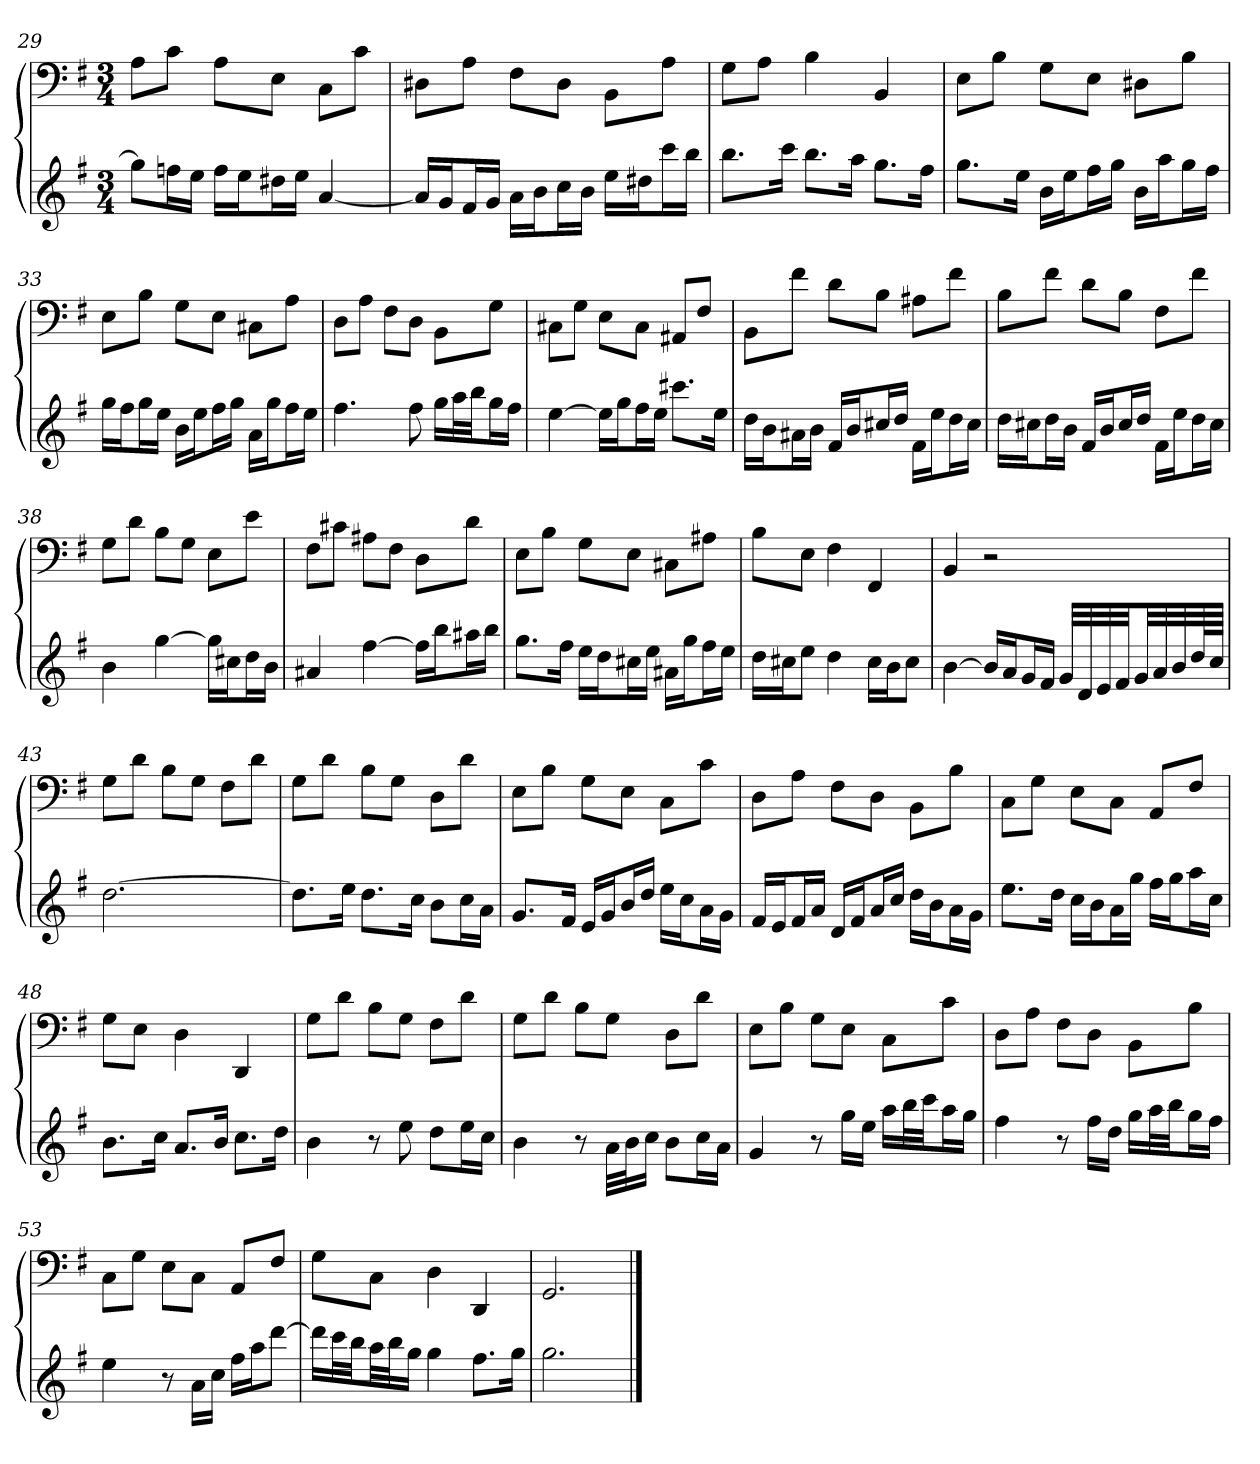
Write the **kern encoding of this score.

**kern	**kern
*part1	*part1
*staff2	*staff1
*k[f#]	*k[f#]
*G:	*G:
*M3/4	*M3/4
=29	=29
8ggL]	8AL
16ffnL	8cJ
16eeJJ	.
16ffLL	8AL
16eeJ	.
16dd#XL	8EJ
16eeJJ	.
[4a	8CL
.	8cJ
=30	=30
16aLL]	8D#XL
16gJ	.
16f#L	8AJ
16gJJ	.
16aLL	8F#L
16bJ	.
16ccL	8D#J
16bJJ	.
16eeLL	8BBL
16dd#XJ	.
16cccL	8AJ
16bbJJ	.
=31	=31
8.bbL	8GL
.	8AJ
16cccJk	.
8.bbL	4B
16aaJk	.
8.ggL	4BB
16ff#Jk	.
=32	=32
8.ggL	8EL
.	8BJ
16eeJk	.
16bLL	8GL
16eeJ	.
16ff#L	8EJ
16ggJJ	.
16bLL	8D#XL
16aaJ	.
16ggL	8BJ
16ff#JJ	.
=33	=33
16ggLL	8EL
16ff#J	.
16ggL	8BJ
16eeJJ	.
16bLL	8GL
16eeJ	.
16ff#L	8EJ
16ggJJ	.
16aLL	8C#XL
16ggJ	.
16ff#L	8AJ
16eeJJ	.
=34	=34
4.ff#	8DL
.	8AJ
.	8F#L
8ff#	8DJ
16ggLL	8BBL
32aaL	.
32bbJJ	.
16ggL	8GJ
16ff#JJ	.
=35	=35
[4ee	8C#XL
.	8GJ
16eeLL]	8EL
16ggJ	.
16ff#L	8C#J
16eeJJ	.
8.ccc#XL	8AA#XL
.	8F#J
16eeJk	.
=36	=36
16ddLL	8BBL
16bJ	.
16a#XL	8f#J
16bJJ	.
16f#LL	8dL
16bJ	.
16cc#XL	8BJ
16ddJJ	.
16f#LL	8A#XL
16eeJ	.
16ddL	8f#J
16cc#JJ	.
=37	=37
16ddLL	8BL
16cc#XJ	.
16ddL	8f#J
16bJJ	.
16f#LL	8dL
16bJ	.
16cc#L	8BJ
16ddJJ	.
16f#LL	8F#L
16eeJ	.
16ddL	8f#J
16cc#JJ	.
=38	=38
4b	8GL
.	8dJ
[4gg	8BL
.	8GJ
16ggLL]	8EL
16cc#XJ	.
16ddL	8eJ
16bJJ	.
=39	=39
4a#X	8F#L
.	8c#XJ
[4ff#	8A#XL
.	8F#J
16ff#LL]	8DL
16bbJ	.
16aa#XL	8dJ
16bbJJ	.
=40	=40
8.ggL	8EL
.	8BJ
16ff#Jk	.
16eeLL	8GL
16ddJ	.
16cc#XL	8EJ
16eeJJ	.
16a#XLL	8C#XL
16ggJ	.
16ff#L	8A#XJ
16eeJJ	.
=41	=41
16ddLL	8BL
16cc#XJ	.
8eeJ	8EJ
4dd	4F#
16cc#LL	4FF#
16bJ	.
8cc#J	.
=42	=42
[4b	4BB
16bLL]	2r
16aJ	.
16gL	.
16f#JJ	.
32gLLL	.
32d	.
32e	.
32f#JJ	.
32gLL	.
32a	.
32b	.
64ddL	.
64ccJJJJ	.
=43	=43
[2.dd	8GL
.	8dJ
.	8BL
.	8GJ
.	8F#L
.	8dJ
=44	=44
8.ddL]	8GL
.	8dJ
16eeJk	.
8.ddL	8BL
.	8GJ
16ccJk	.
8bL	8DL
16ccL	8dJ
16aJJ	.
=45	=45
8.gL	8EL
.	8BJ
16f#Jk	.
16eLL	8GL
16gJ	.
16bL	8EJ
16ddJJ	.
16eeLL	8CL
16ccJ	.
16aL	8cJ
16gJJ	.
=46	=46
16f#LL	8DL
16eJ	.
16f#L	8AJ
16aJJ	.
16dLL	8F#L
16f#J	.
16aL	8DJ
16ccJJ	.
16ddLL	8BBL
16bJ	.
16aL	8BJ
16gJJ	.
=47	=47
8.eeL	8CL
.	8GJ
16ddJk	.
16ccLL	8EL
16bJ	.
16aL	8CJ
16ggJJ	.
16ff#LL	8AAL
16ggJ	.
16aaL	8F#J
16ccJJ	.
=48	=48
8.bL	8GL
.	8EJ
16ccJk	.
8.aL	4D
16bJk	.
8.ccL	4DD
16ddJk	.
=49	=49
4b	8GL
.	8dJ
8r	8BL
8ee	8GJ
8ddL	8F#L
16eeL	8dJ
16ccJJ	.
=50	=50
4b	8GL
.	8dJ
8r	8BL
32aLLL	8GJ
32bJ	.
16ccJJ	.
8bL	8DL
16ccL	8dJ
16aJJ	.
=51	=51
4g	8EL
.	8BJ
8r	8GL
16ggLL	8EJ
16eeJJ	.
16aaLL	8CL
32bbL	.
32cccJJ	.
16aaL	8cJ
16ggJJ	.
=52	=52
4ff#	8DL
.	8AJ
8r	8F#L
16ff#LL	8DJ
16ddJJ	.
16ggLL	8BBL
32aaL	.
32bbJJ	.
16ggL	8BJ
16ff#JJ	.
=53	=53
4ee	8CL
.	8GJ
8r	8EL
16aLL	8CJ
16ccJJ	.
16ff#LL	8AAL
16aaJ	.
[8dddJ	8F#J
=54	=54
16dddLL]	8GL
32cccL	.
32bbJJ	.
32aaLL	8CJ
32bbJ	.
16ggJJ	.
4gg	4D
8.ff#L	4DD
16ggJk	.
=55	=55
2.gg	2.GG
==	==
*-	*-
